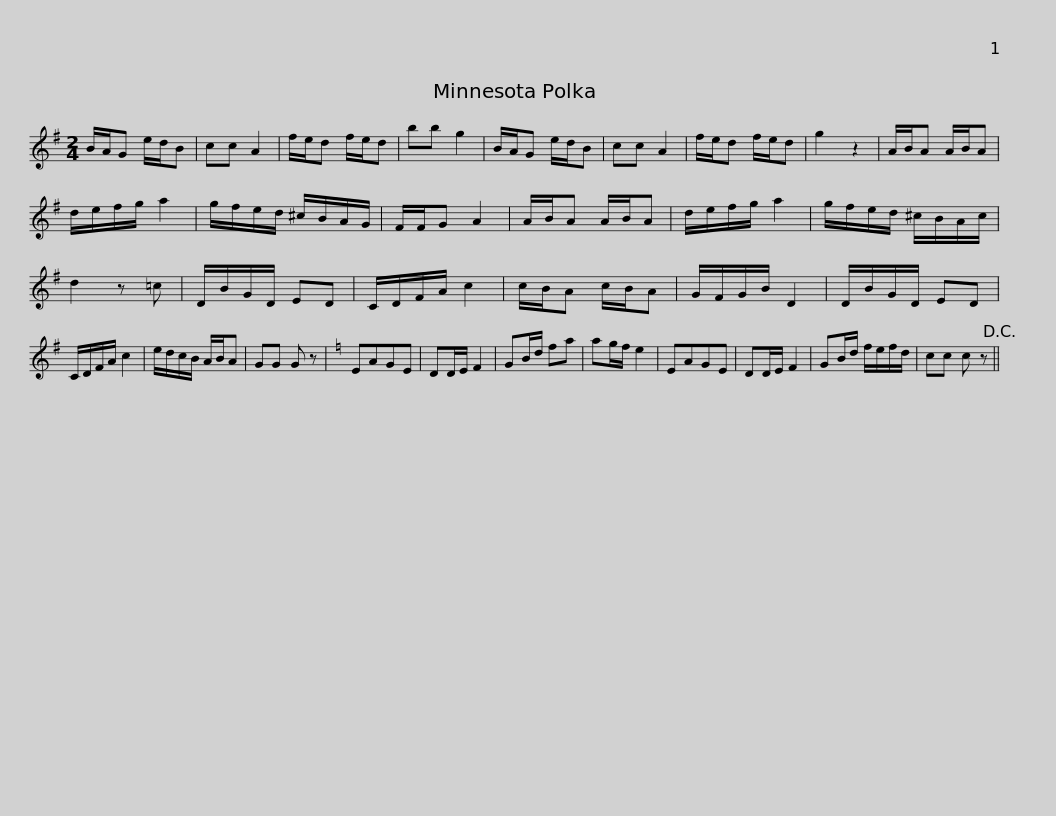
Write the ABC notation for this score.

X:1
L:1/8
M:2/4
I:linebreak $
K:G
V:1 treble
V:1
 B/A/G e/d/B | cc A2 | f/e/d f/e/d | bb g2 | B/A/G e/d/B | %5
 cc A2 | f/e/d f/e/d | g2 z2 | A/B/A A/B/A |$ d/e/f/g/ a2 | %10
 g/f/e/d/ ^c/B/A/G/ | F/F/G A2 | A/B/A A/B/A | d/e/f/g/ a2 | g/f/e/d/ ^c/B/A/c/ | %15
 d2 z =c | D/B/G/D/ ED |$ C/D/F/A/ c2 | c/B/A c/B/A | G/F/G/B/ D2 | %20
 D/B/G/D/ ED | C/D/F/A/ c2 | e/d/c/B/ A/B/A | GG G z |[K:C] EAGE | %25
 DD/E/ F2 |$ GB/d/ fa | ag/f/ e2 | EAGE | DD/E/ F2 | %30
 GB/d/ f/e/f/d/ | cc c z!D.C.! || %32
